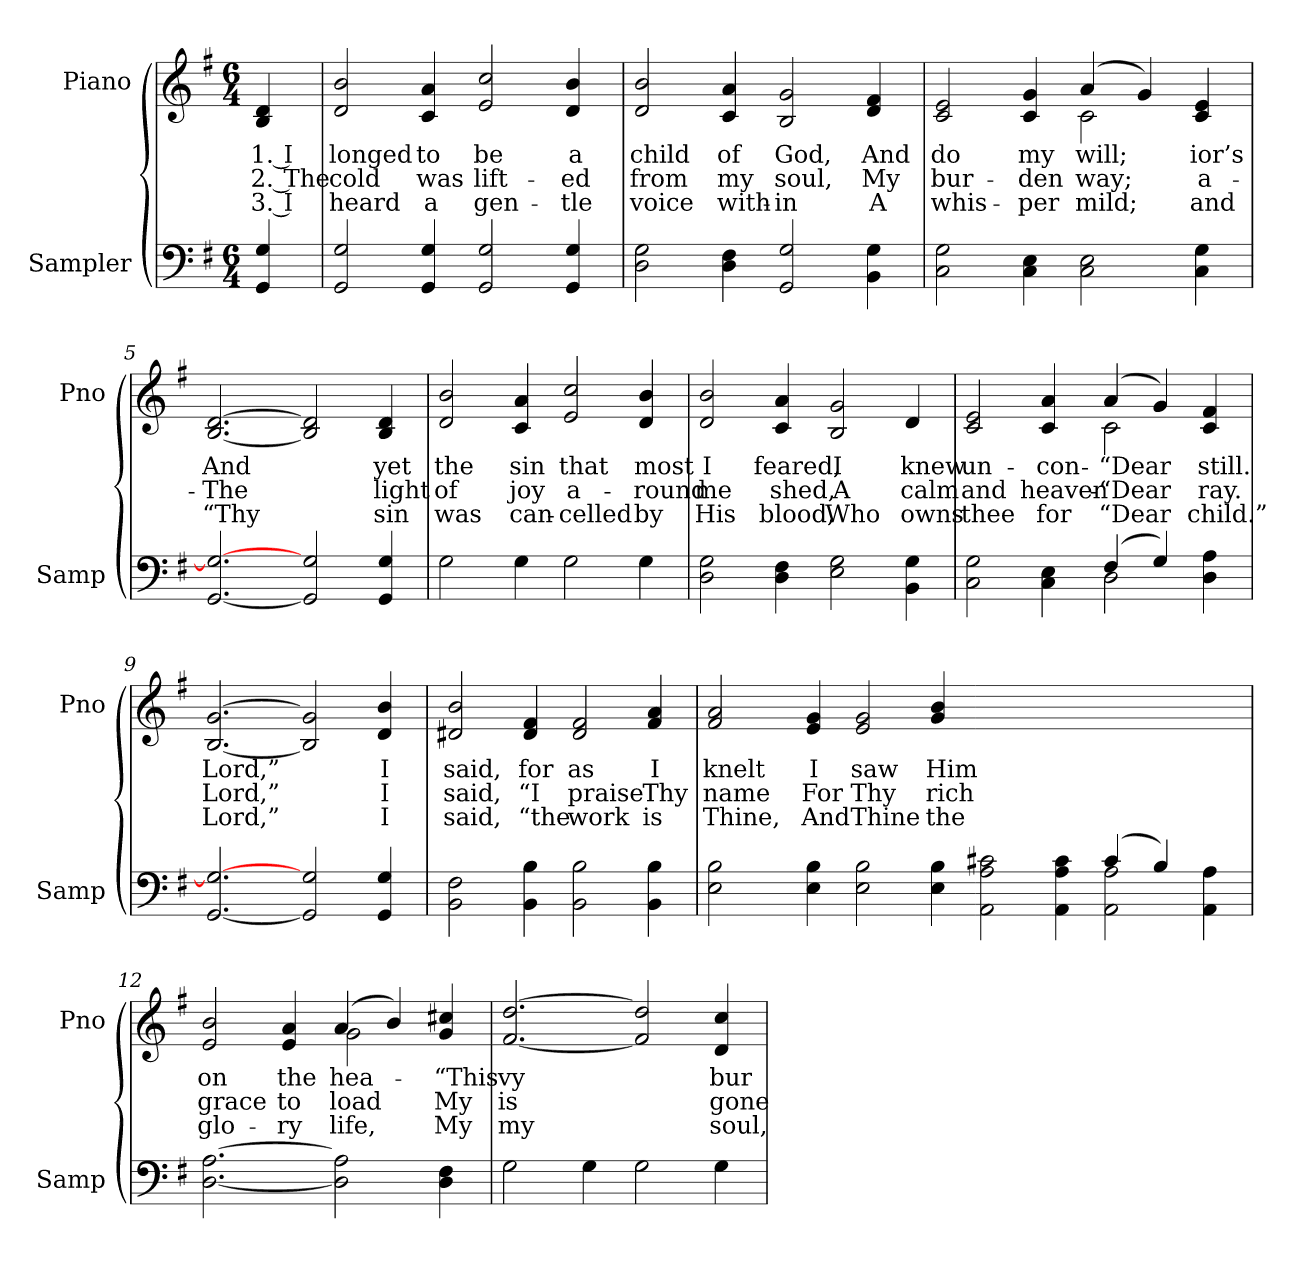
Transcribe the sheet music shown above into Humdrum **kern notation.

**kern	**text	**kern	**text	**text	**text
*part2	*part2	*part1	*part1	*part1	*part1
*staff2	*staff2	*staff1	*staff1	*staff1	*staff1
*I"Sampler	*	*I"Piano	*	*	*
*I'Samp	*	*I'Pno	*	*	*
*clefF4	*	*clefG2	*	*	*
*k[f#]	*	*k[f#]	*	*	*
*G:	*	*G:	*	*	*
*M6/4	*	*M6/4	*	*	*
=1	=1	=1	=1	=1	=1
4GG 4G	.	4B 4d	1. I	2. The	3. I
=2	=2	=2	=2	=2	=2
2GG 2G	.	2d 2b	longed	cold	heard
4GG 4G	.	4c 4a	to	was	a
2GG 2G	.	2e 2cc	be	lift-	gen-
4GG 4G	.	4d 4b	a	-ed	-tle
=3	=3	=3	=3	=3	=3
2D 2G	.	2d 2b	child	from	voice
4D 4F#	.	4c 4a	of	my	with-
2GG 2G	.	2B 2g	God,	soul,	-in
4BB 4G	.	4d 4f#	And	My	A
=4	=4	=4	=4	=4	=4
*	*	*^	*	*	*
2C 2G	.	2c 2e	2.ryy	do	bur-	whis-
4C 4E	.	4c 4g	.	my	-den	-per
2C 2E	.	(4a/	2c	will;	-way;	mild;
.	.	4g/)	.	.	.	.
4C 4G	.	4c 4e	4ryy	-ior’s	a-	and
*	*	*v	*v	*	*	*
=5	=5	=5	=5	=5	=5
[2.GG 2.G_	.	[2.B [2.d	And	The	“Thy
2GG] 2G	.	2B] 2d]	.	.	.
4GG 4G	.	4B 4d	yet	light	sin
=6	=6	=6	=6	=6	=6
2G	.	2d 2b	the	of	was
4G	.	4c 4a	sin	joy	can-
2G	.	2e 2cc	that	a-	-celled
4G	.	4d 4b	most	-round	by
=7	=7	=7	=7	=7	=7
2D 2G	.	2d 2b	I	me	His
4D 4F#	.	4c 4a	feared,	shed,	blood,
2E 2G	.	2B 2g	I	A	Who
4BB 4G	.	4d	knew	calm	owns
=8	=8	=8	=8	=8	=8
*^	*	*^	*	*	*
2C 2G	2.ryy	.	2c 2e	2.ryy	un-	and	thee
4C 4E	.	.	4c 4a	.	-con-	heaven-	for
(4F#/	2D	.	(4a/	2c	“Dear	“Dear	“Dear
4G/)	.	.	4g/)	.	.	.	.
4D 4A	4ryy	.	4c 4f#	4ryy	still.	ray.	child.”
*v	*v	*	*	*	*	*	*
*	*	*v	*v	*	*	*
=9	=9	=9	=9	=9	=9
[2.GG 2.G_	.	[2.B [2.g	Lord,”	Lord,”	Lord,”
2GG] 2G	.	2B] 2g]	.	.	.
4GG 4G	.	4d 4b	I	I	I
=10	=10	=10	=10	=10	=10
2BB 2F#	.	2d#X 2b	said,	said,	said,
4BB 4B	.	4d# 4f#	for	“I	“the
2BB 2B	.	2d# 2f#	as	praise	work
4BB 4B	.	4f# 4a	I	Thy	is
=11	=11	=11	=11	=11	=11
*^	*	*	*	*	*
2E 2B	4ryy	.	2f# 2a	knelt	name	Thine,
*v	*v	*	*	*	*	*
4E 4B	.	4e 4g	I	For	And
2E 2B	.	2e 2g	saw	Thy	Thine
4E 4B	.	4g 4b	Him	rich	the
2AA 2A 2c#X	.	1.ryy	.	.	.
4AA 4A 4c#	.	.	.	.	.
*^	*	*	*	*	*
(4c#/	2AA 2A	.	.	.	.	.
4B/)	.	.	.	.	.	.
4AA 4A	4ryy	.	.	.	.	.
*v	*v	*	*	*	*	*
=12	=12	=12	=12	=12	=12
*	*	*^	*	*	*
[2.D [2.A	.	2e 2b	2.ryy	on	grace	glo-
.	.	4e 4a	.	the	to	-ry
2D] 2A]	.	(4a/	2g	hea-	load	life,
.	.	4b/)	.	.	.	.
4D 4F#	.	4g 4cc#X	4ryy	“This	My	My
*	*	*v	*v	*	*	*
=13	=13	=13	=13	=13	=13
2G	.	[2.f# [2.dd	-vy	is	my
4G	.	.	.	.	.
2G	.	2f#] 2dd]	.	.	.
4G	.	4d 4cc	bur-	gone	soul,
=	=	=	=	=	=
*-	*-	*-	*-	*-	*-
